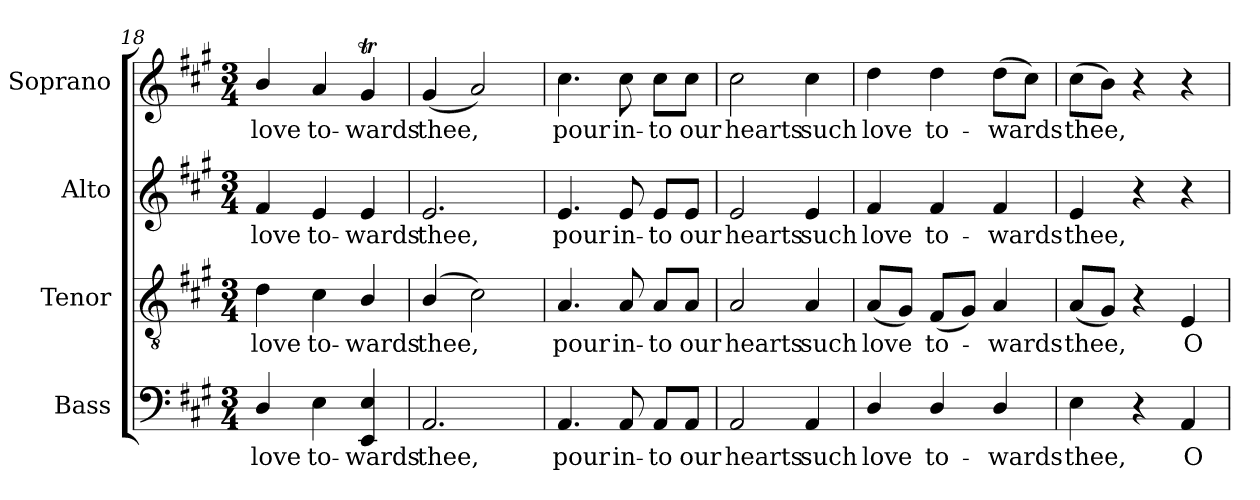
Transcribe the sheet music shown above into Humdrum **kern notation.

**kern	**text	**kern	**text	**kern	**text	**kern	**text
*part4	*part4	*part3	*part3	*part2	*part2	*part1	*part1
*staff4	*staff4	*staff3	*staff3	*staff2	*staff2	*staff1	*staff1
*I"Bass	*	*I"Tenor	*	*I"Alto	*	*I"Soprano	*
*I'B.	*	*I'T.	*	*I'A.	*	*I'S.	*
*clefF4	*	*clefGv2	*	*clefG2	*	*clefG2	*
*	*	*ITrd7c12	*	*	*	*	*
*k[f#c#g#]	*	*k[f#c#g#]	*	*k[f#c#g#]	*	*k[f#c#g#]	*
*A:	*	*A:	*	*A:	*	*A:	*
*M3/4	*	*M3/4	*	*M3/4	*	*M3/4	*
=18	=18	=18	=18	=18	=18	=18	=18
!	!LO:LY:b:color=#000000	!	!	!	!	!	!
!	!	!	!LO:LY:b:color=#000000	!	!	!	!
!	!	!	!	!	!LO:LY:b:color=#000000	!	!
!	!	!	!	!	!	!	!LO:LY:b:color=#000000
4Di/	love	4Di\	love	4f#i/	love	4bi/	love
!	!LO:LY:b:color=#000000	!	!	!	!	!	!
!	!	!	!LO:LY:b:color=#000000	!	!	!	!
!	!	!	!	!	!LO:LY:b:color=#000000	!	!
!	!	!	!	!	!	!	!LO:LY:b:color=#000000
4Ei\	to-	4C#i\	to-	4ei/	to-	4ai/	to-
!	!LO:LY:b:color=#000000	!	!	!	!	!	!
!	!	!	!LO:LY:b:color=#000000	!	!	!	!
!	!	!	!	!	!LO:LY:b:color=#000000	!	!
!	!	!	!	!	!	!	!LO:LY:b:color=#000000
4EEi/ 4Ei	-wards	4BBi/	-wards	4ei/	-wards	4g#ti/	-wards
=19	=19	=19	=19	=19	=19	=19	=19
!	!LO:LY:b:color=#000000	!	!	!	!	!	!
!	!	!	!LO:LY:b:color=#000000	!	!	!	!
!	!	!	!	!	!LO:LY:b:color=#000000	!	!
!	!	!	!	!	!	!	!LO:LY:b:color=#000000
2.AAi/	thee,	(4BBi/	thee,	2.ei/	thee,	(4g#i/	thee,
.	.	2C#i\)	.	.	.	2ai/)	.
=20	=20	=20	=20	=20	=20	=20	=20
!	!LO:LY:b:color=#000000	!	!	!	!	!	!
!	!	!	!LO:LY:b:color=#000000	!	!	!	!
!	!	!	!	!	!LO:LY:b:color=#000000	!	!
!	!	!	!	!	!	!	!LO:LY:b:color=#000000
4.AAi/	pour	4.AAi/	pour	4.ei/	pour	4.cc#i\	pour
!	!LO:LY:b:color=#000000	!	!	!	!	!	!
!	!	!	!LO:LY:b:color=#000000	!	!	!	!
!	!	!	!	!	!LO:LY:b:color=#000000	!	!
!	!	!	!	!	!	!	!LO:LY:b:color=#000000
8AAi/	in-	8AAi/	in-	8ei/	in-	8cc#i\	in-
!	!LO:LY:b:color=#000000	!	!	!	!	!	!
!	!	!	!LO:LY:b:color=#000000	!	!	!	!
!	!	!	!	!	!LO:LY:b:color=#000000	!	!
!	!	!	!	!	!	!	!LO:LY:b:color=#000000
8AAi/L	-to	8AAi/L	-to	8ei/L	-to	8cc#i\L	-to
!	!LO:LY:b:color=#000000	!	!	!	!	!	!
!	!	!	!LO:LY:b:color=#000000	!	!	!	!
!	!	!	!	!	!LO:LY:b:color=#000000	!	!
!	!	!	!	!	!	!	!LO:LY:b:color=#000000
8AAi/J	our	8AAi/J	our	8ei/J	our	8cc#i\J	our
=21	=21	=21	=21	=21	=21	=21	=21
!	!LO:LY:b:color=#000000	!	!	!	!	!	!
!	!	!	!LO:LY:b:color=#000000	!	!	!	!
!	!	!	!	!	!LO:LY:b:color=#000000	!	!
!	!	!	!	!	!	!	!LO:LY:b:color=#000000
2AAi/	hearts	2AAi/	hearts	2ei/	hearts	2cc#i\	hearts
!	!LO:LY:b:color=#000000	!	!	!	!	!	!
!	!	!	!LO:LY:b:color=#000000	!	!	!	!
!	!	!	!	!	!LO:LY:b:color=#000000	!	!
!	!	!	!	!	!	!	!LO:LY:b:color=#000000
4AAi/	such	4AAi/	such	4ei/	such	4cc#i\	such
=22	=22	=22	=22	=22	=22	=22	=22
!	!LO:LY:b:color=#000000	!	!	!	!	!	!
!	!	!	!LO:LY:b:color=#000000	!	!	!	!
!	!	!	!	!	!LO:LY:b:color=#000000	!	!
!	!	!	!	!	!	!	!LO:LY:b:color=#000000
4Di/	love	(8AAi/L	love	4f#i/	love	4ddi\	love
.	.	8GG#i/J)	.	.	.	.	.
!	!LO:LY:b:color=#000000	!	!	!	!	!	!
!	!	!	!LO:LY:b:color=#000000	!	!	!	!
!	!	!	!	!	!LO:LY:b:color=#000000	!	!
!	!	!	!	!	!	!	!LO:LY:b:color=#000000
4Di/	to-	(8FF#i/L	to-	4f#i/	to-	4ddi\	to-
.	.	8GG#i/J)	.	.	.	.	.
!	!LO:LY:b:color=#000000	!	!	!	!	!	!
!	!	!	!LO:LY:b:color=#000000	!	!	!	!
!	!	!	!	!	!LO:LY:b:color=#000000	!	!
!	!	!	!	!	!	!	!LO:LY:b:color=#000000
4Di/	-wards	4AAi/	-wards	4f#i/	-wards	(8ddi\L	-wards
.	.	.	.	.	.	8cc#i\J)	.
=23	=23	=23	=23	=23	=23	=23	=23
!	!LO:LY:b:color=#000000	!	!	!	!	!	!
!	!	!	!LO:LY:b:color=#000000	!	!	!	!
!	!	!	!	!	!LO:LY:b:color=#000000	!	!
!	!	!	!	!	!	!	!LO:LY:b:color=#000000
4Ei\	thee,	(8AAi/L	thee,	4ei/	thee,	(8cc#i\L	thee,
.	.	8GG#i/J)	.	.	.	8bi\J)	.
4r	.	4r	.	4r	.	4r	.
!	!LO:LY:b:color=#000000	!	!	!	!	!	!
!	!	!	!LO:LY:b:color=#000000	!	!	!	!
4AAi/	O	4EEi/	O	4r	.	4r	.
=	=	=	=	=	=	=	=
*-	*-	*-	*-	*-	*-	*-	*-
